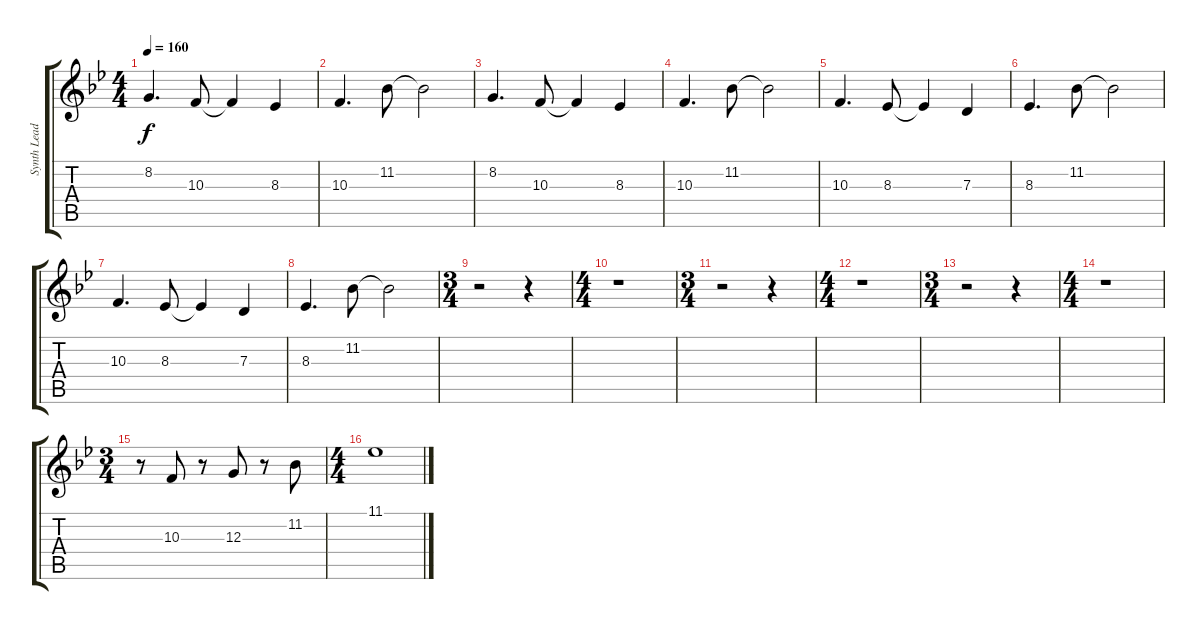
\track ("Synth Lead 1" "Synth Lead") {instrument lead1square}
\staff {score tabs}
\tuning (E4 B3 G3 D3 A2 E2) {hide}
\ts (4 4)
\tempo 160
\clef g2
\ks bb
8.2.4{d dy f} 10.3.8 10.3{t}.4 8.3.4 |
10.3.4{d} 11.2.8 11.2{t}.2 |
8.2.4{d} 10.3.8 10.3{t}.4 8.3.4 |
10.3.4{d} 11.2.8 11.2{t}.2 |
10.3.4{d} 8.3.8 8.3{t}.4 7.3.4 |
8.3.4{d} 11.2.8 11.2{t}.2 |
10.3.4{d} 8.3.8 8.3{t}.4 7.3.4 |
8.3.4{d} 11.2.8 11.2{t}.2 |
\ts (3 4)
r.2 r.4 |
\ts (4 4)
r.1 |
\ts (3 4)
r.2 r.4 |
\ts (4 4)
r.1 |
\ts (3 4)
r.2 r.4 |
\ts (4 4)
r.1 |
\ts (3 4)
r.8 10.3.8 r.8 12.3.8 r.8 11.2.8 |
\ts (4 4)
11.1.1
